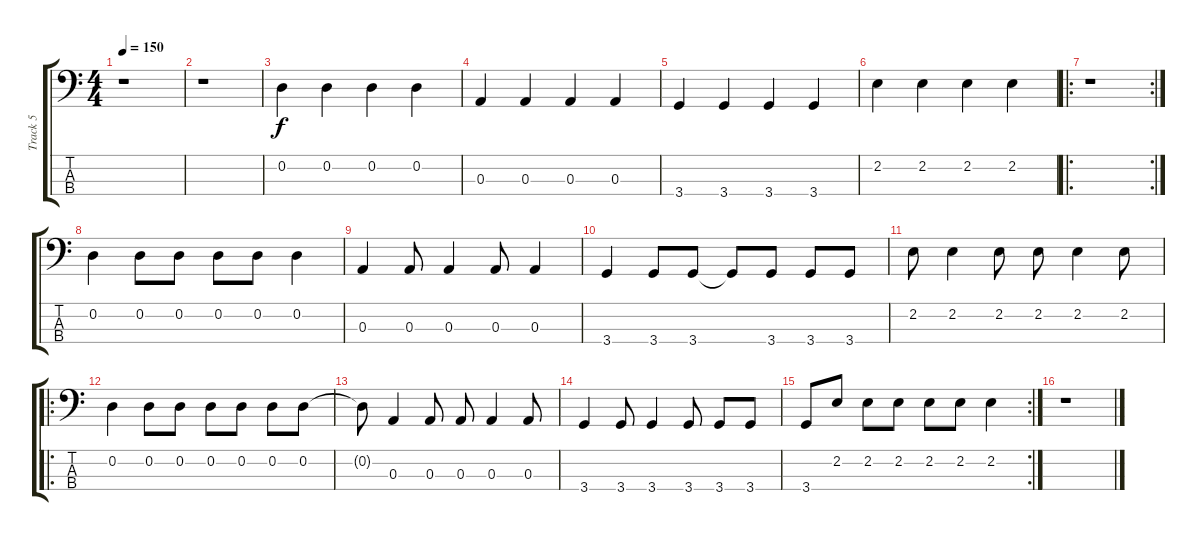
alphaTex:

\track ("Track 5" "Track 5") {instrument electricbassfinger}
\staff {score tabs}
\tuning (G2 D2 A1 E1) {hide}
\ts (4 4)
\tempo 150
\clef f4
\ks c
r.1{dy f} |
r.1 |
0.2.4 0.2.4 0.2.4 0.2.4 |
0.3.4 0.3.4 0.3.4 0.3.4 |
3.4.4 3.4.4 3.4.4 3.4.4 |
2.2.4 2.2.4 2.2.4 2.2.4 |
\ro
\rc 2
r.1 |
0.2.4 0.2.8 0.2.8 0.2.8 0.2.8 0.2.4 |
0.3.4 0.3.8 0.3.4 0.3.8 0.3.4 |
3.4.4 3.4.8 3.4.8 3.4{t}.8 3.4.8 3.4.8 3.4.8 |
2.2.8 2.2.4 2.2.8 2.2.8 2.2.4 2.2.8 |
\ro
0.2.4 0.2.8 0.2.8 0.2.8 0.2.8 0.2.8 0.2.8 |
0.2{t}.8 0.3.4 0.3.8 0.3.8 0.3.4 0.3.8 |
3.4.4 3.4.8 3.4.4 3.4.8 3.4.8 3.4.8 |
\rc 2
3.4.8 2.2.8 2.2.8 2.2.8 2.2.8 2.2.8 2.2.4 |
r.1
